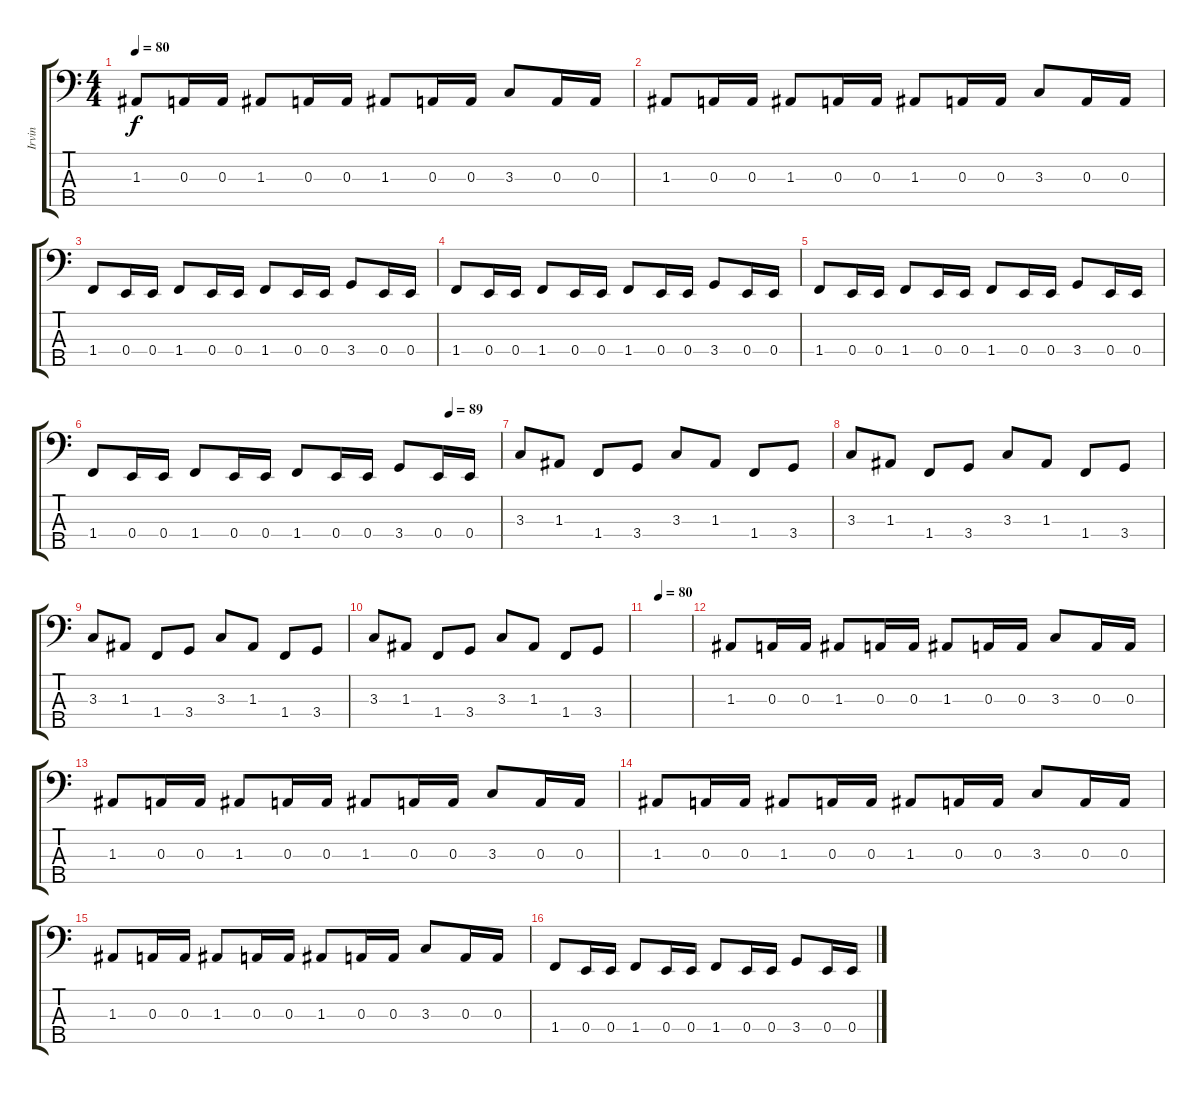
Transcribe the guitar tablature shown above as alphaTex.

\track ("Irvin" "Irvin") {instrument slapbass1 bank 4}
\staff {score tabs}
\tuning (G2 D2 A1 E1 B0) {hide}
\ts (4 4)
\tempo 80
\clef f4
\ks c
1.3.8{dy f} 0.3.16 0.3.16 1.3.8 0.3.16 0.3.16 1.3.8 0.3.16 0.3.16 3.3.8 0.3.16 0.3.16 |
1.3.8 0.3.16 0.3.16 1.3.8 0.3.16 0.3.16 1.3.8 0.3.16 0.3.16 3.3.8 0.3.16 0.3.16 |
1.4.8 0.4.16 0.4.16 1.4.8 0.4.16 0.4.16 1.4.8 0.4.16 0.4.16 3.4.8 0.4.16 0.4.16 |
1.4.8 0.4.16 0.4.16 1.4.8 0.4.16 0.4.16 1.4.8 0.4.16 0.4.16 3.4.8 0.4.16 0.4.16 |
1.4.8 0.4.16 0.4.16 1.4.8 0.4.16 0.4.16 1.4.8 0.4.16 0.4.16 3.4.8 0.4.16 0.4.16 |
\tempo (89 0.875)
1.4.8 0.4.16 0.4.16 1.4.8 0.4.16 0.4.16 1.4.8 0.4.16 0.4.16 3.4.8 0.4.16 0.4.16 |
3.3.8 1.3.8 1.4.8 3.4.8 3.3.8 1.3.8 1.4.8 3.4.8 |
3.3.8 1.3.8 1.4.8 3.4.8 3.3.8 1.3.8 1.4.8 3.4.8 |
3.3.8 1.3.8 1.4.8 3.4.8 3.3.8 1.3.8 1.4.8 3.4.8 |
3.3.8 1.3.8 1.4.8 3.4.8 3.3.8 1.3.8 1.4.8 3.4.8 |
\tempo (80 0.25)
|
1.3.8 0.3.16 0.3.16 1.3.8 0.3.16 0.3.16 1.3.8 0.3.16 0.3.16 3.3.8 0.3.16 0.3.16 |
1.3.8 0.3.16 0.3.16 1.3.8 0.3.16 0.3.16 1.3.8 0.3.16 0.3.16 3.3.8 0.3.16 0.3.16 |
1.3.8 0.3.16 0.3.16 1.3.8 0.3.16 0.3.16 1.3.8 0.3.16 0.3.16 3.3.8 0.3.16 0.3.16 |
1.3.8 0.3.16 0.3.16 1.3.8 0.3.16 0.3.16 1.3.8 0.3.16 0.3.16 3.3.8 0.3.16 0.3.16 |
1.4.8 0.4.16 0.4.16 1.4.8 0.4.16 0.4.16 1.4.8 0.4.16 0.4.16 3.4.8 0.4.16 0.4.16
